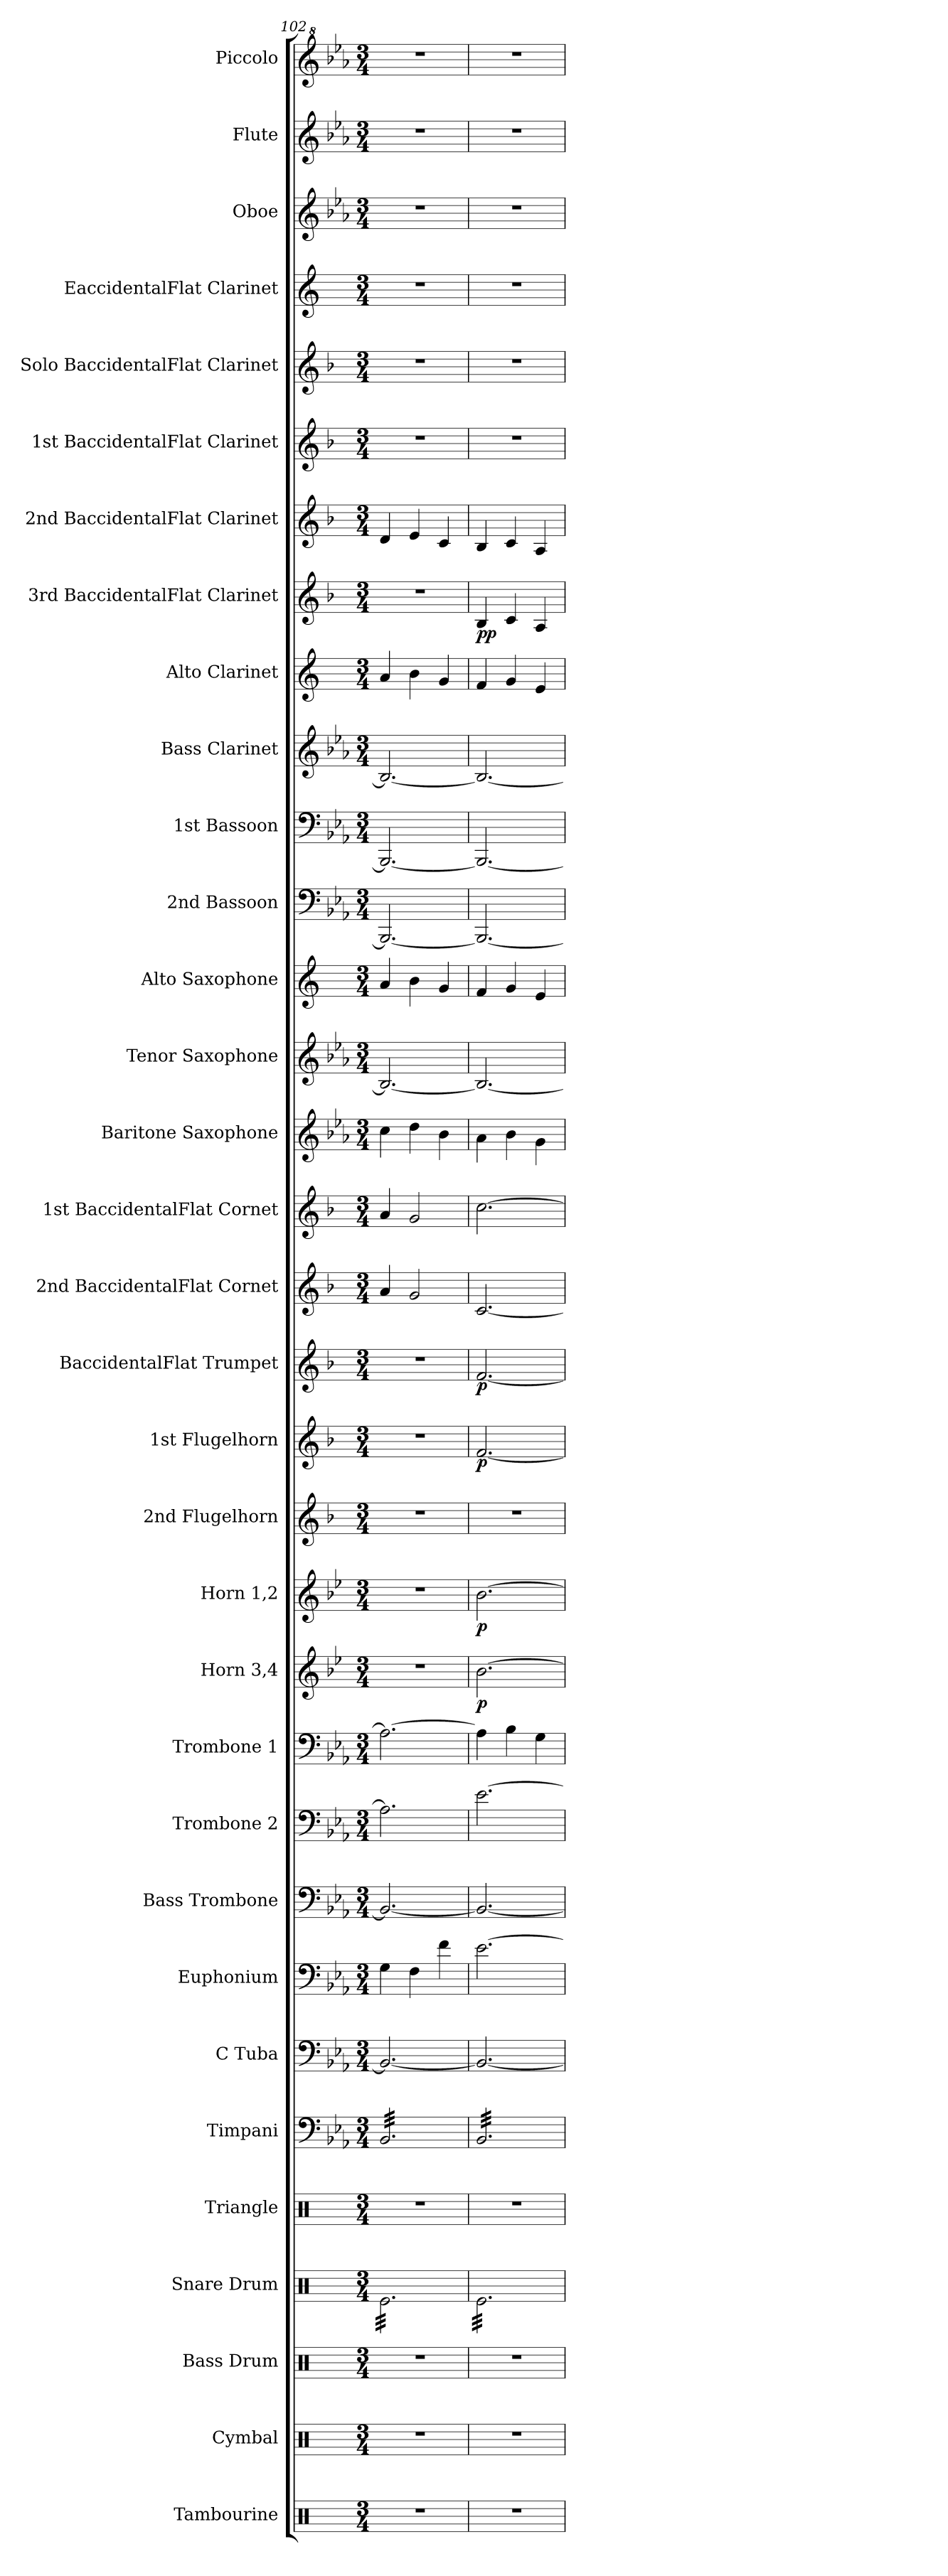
**kern	**kern	**kern	**kern	**kern	**kern	**kern	**kern	**kern	**kern	**kern	**kern	**dynam	**kern	**dynam	**kern	**kern	**dynam	**kern	**dynam	**kern	**kern	**kern	**kern	**kern	**kern	**kern	**kern	**kern	**kern	**dynam	**kern	**kern	**kern	**kern	**kern	**kern	**kern
*part33	*part32	*part31	*part30	*part29	*part28	*part27	*part26	*part25	*part24	*part23	*part22	*part22	*part21	*part21	*part20	*part19	*part19	*part18	*part18	*part17	*part16	*part15	*part14	*part13	*part12	*part11	*part10	*part9	*part8	*part8	*part7	*part6	*part5	*part4	*part3	*part2	*part1
*staff33	*staff32	*staff31	*staff30	*staff29	*staff28	*staff27	*staff26	*staff25	*staff24	*staff23	*staff22	*staff22	*staff21	*staff21	*staff20	*staff19	*staff19	*staff18	*staff18	*staff17	*staff16	*staff15	*staff14	*staff13	*staff12	*staff11	*staff10	*staff9	*staff8	*staff8	*staff7	*staff6	*staff5	*staff4	*staff3	*staff2	*staff1
*I"Tambourine	*I"Cymbal	*I"Bass Drum	*I"Snare Drum	*I"Triangle	*I"Timpani	*I"C Tuba	*I"Euphonium	*I"Bass Trombone	*I"Trombone 2	*I"Trombone 1	*I"Horn 3,4	*	*I"Horn 1,2	*	*I"2nd Flugelhorn	*I"1st Flugelhorn	*	*I"BaccidentalFlat Trumpet	*	*I"2nd BaccidentalFlat Cornet	*I"1st BaccidentalFlat Cornet	*I"Baritone Saxophone	*I"Tenor Saxophone	*I"Alto Saxophone	*I"2nd Bassoon	*I"1st Bassoon	*I"Bass Clarinet	*I"Alto Clarinet	*I"3rd BaccidentalFlat Clarinet	*	*I"2nd BaccidentalFlat Clarinet	*I"1st BaccidentalFlat Clarinet	*I"Solo BaccidentalFlat Clarinet	*I"EaccidentalFlat Clarinet	*I"Oboe	*I"Flute	*I"Piccolo
*I'Tamb.	*I'Cym.	*I'B. Dr.	*I'Sn. Dr.	*I'Trgl.	*I'Timp.	*I'C Tu.	*I'Eu.	*I'B. Trb.	*I'Trb. 2	*I'Trb. 1	*I'Hn. 3,4	*	*I'Hn. 1,2	*	*I'2nd Flghn.	*I'1st Flghn.	*	*I'BaccidentalFlat Tpt.	*	*I'2nd BaccidentalFlat Cnt.	*I'1st BaccidentalFlat Cnt.	*I'Bar. Sax.	*I'T. Sax.	*I'A. Sax.	*I'2nd Bsn.	*I'1st Bsn.	*I'B. Cl.	*I'A. Cl.	*I'3rd BaccidentalFlat Cl.	*	*I'2nd BaccidentalFlat Cl.	*I'1st BaccidentalFlat Cl.	*I'Solo BaccidentalFlat Cl.	*I'EaccidentalFlat Cl.	*I'Ob.	*I'Fl.	*I'Picc.
*clefX	*clefX	*clefX	*clefX	*clefX	*clefF4	*clefF4	*clefF4	*clefF4	*clefF4	*clefF4	*clefG2	*	*clefG2	*	*clefG2	*clefG2	*	*clefG2	*	*clefG2	*clefG2	*clefG2	*clefG2	*clefG2	*clefF4	*clefF4	*clefG2	*clefG2	*clefG2	*	*clefG2	*clefG2	*clefG2	*clefG2	*clefG2	*clefG2	*clefG^2
*	*	*	*	*	*	*	*	*	*	*	*ITrd4c7	*	*ITrd4c7	*	*ITrd1c2	*ITrd1c2	*	*ITrd1c2	*	*ITrd1c2	*ITrd1c2	*ITrd12c21	*ITrd8c14	*ITrd5c9	*	*	*ITrd8c14	*ITrd5c9	*ITrd1c2	*	*ITrd1c2	*ITrd1c2	*ITrd1c2	*ITrd-2c-3	*	*	*ITrd-7c-12
*k[]	*k[]	*k[]	*k[]	*k[]	*k[b-e-a-]	*k[b-e-a-]	*k[b-e-a-]	*k[b-e-a-]	*k[b-e-a-]	*k[b-e-a-]	*k[b-e-a-]	*	*k[b-e-a-]	*	*k[b-e-a-]	*k[b-e-a-]	*	*k[b-e-a-]	*	*k[b-e-a-]	*k[b-e-a-]	*k[b-e-a-]	*k[b-e-a-]	*k[b-e-a-]	*k[b-e-a-]	*k[b-e-a-]	*k[b-e-a-]	*k[b-e-a-]	*k[b-e-a-]	*	*k[b-e-a-]	*k[b-e-a-]	*k[b-e-a-]	*k[b-e-a-]	*k[b-e-a-]	*k[b-e-a-]	*k[b-e-a-]
*M3/4	*M3/4	*M3/4	*M3/4	*M3/4	*M3/4	*M3/4	*M3/4	*M3/4	*M3/4	*M3/4	*M3/4	*	*M3/4	*	*M3/4	*M3/4	*	*M3/4	*	*M3/4	*M3/4	*M3/4	*M3/4	*M3/4	*M3/4	*M3/4	*M3/4	*M3/4	*M3/4	*	*M3/4	*M3/4	*M3/4	*M3/4	*M3/4	*M3/4	*M3/4
=102	=102	=102	=102	=102	=102	=102	=102	=102	=102	=102	=102	=102	=102	=102	=102	=102	=102	=102	=102	=102	=102	=102	=102	=102	=102	=102	=102	=102	=102	=102	=102	=102	=102	=102	=102	=102	=102
*	*	*	*tremolo	*	*	*	*	*	*	*	*	*	*	*	*	*	*	*	*	*	*	*	*	*	*	*	*	*	*	*	*	*	*	*	*	*	*
*	*	*	*	*	*tremolo	*	*	*	*	*	*	*	*	*	*	*	*	*	*	*	*	*	*	*	*	*	*	*	*	*	*	*	*	*	*	*	*
2.r	2.r	2.r	32Re\LLL	2.r	32BB-/LLL	2.BB-/_	4G\	2.BB-/_	2.A-\]	2.A-\_	2.r	.	2.r	.	2.r	2.r	.	2.r	.	4g/	4g/	4c\	2.BB-/_	4c/	2.BBB-/_	2.BBB-/_	2.BB-/_	4c/	2.r	.	4c/	2.r	2.r	2.r	2.r	2.r	2.r
.	.	.	32Re\	.	32BB-/	.	.	.	.	.	.	.	.	.	.	.	.	.	.	.	.	.	.	.	.	.	.	.	.	.	.	.	.	.	.	.	.
.	.	.	32Re\	.	32BB-/	.	.	.	.	.	.	.	.	.	.	.	.	.	.	.	.	.	.	.	.	.	.	.	.	.	.	.	.	.	.	.	.
.	.	.	32Re\	.	32BB-/	.	.	.	.	.	.	.	.	.	.	.	.	.	.	.	.	.	.	.	.	.	.	.	.	.	.	.	.	.	.	.	.
.	.	.	32Re\	.	32BB-/	.	.	.	.	.	.	.	.	.	.	.	.	.	.	.	.	.	.	.	.	.	.	.	.	.	.	.	.	.	.	.	.
.	.	.	32Re\	.	32BB-/	.	.	.	.	.	.	.	.	.	.	.	.	.	.	.	.	.	.	.	.	.	.	.	.	.	.	.	.	.	.	.	.
.	.	.	32Re\	.	32BB-/	.	.	.	.	.	.	.	.	.	.	.	.	.	.	.	.	.	.	.	.	.	.	.	.	.	.	.	.	.	.	.	.
.	.	.	32Re\	.	32BB-/	.	.	.	.	.	.	.	.	.	.	.	.	.	.	.	.	.	.	.	.	.	.	.	.	.	.	.	.	.	.	.	.
.	.	.	32Re\	.	32BB-/	.	4F\	.	.	.	.	.	.	.	.	.	.	.	.	2f/	2f/	4d\	.	4d\	.	.	.	4d\	.	.	4d/	.	.	.	.	.	.
.	.	.	32Re\	.	32BB-/	.	.	.	.	.	.	.	.	.	.	.	.	.	.	.	.	.	.	.	.	.	.	.	.	.	.	.	.	.	.	.	.
.	.	.	32Re\	.	32BB-/	.	.	.	.	.	.	.	.	.	.	.	.	.	.	.	.	.	.	.	.	.	.	.	.	.	.	.	.	.	.	.	.
.	.	.	32Re\	.	32BB-/	.	.	.	.	.	.	.	.	.	.	.	.	.	.	.	.	.	.	.	.	.	.	.	.	.	.	.	.	.	.	.	.
.	.	.	32Re\	.	32BB-/	.	.	.	.	.	.	.	.	.	.	.	.	.	.	.	.	.	.	.	.	.	.	.	.	.	.	.	.	.	.	.	.
.	.	.	32Re\	.	32BB-/	.	.	.	.	.	.	.	.	.	.	.	.	.	.	.	.	.	.	.	.	.	.	.	.	.	.	.	.	.	.	.	.
.	.	.	32Re\	.	32BB-/	.	.	.	.	.	.	.	.	.	.	.	.	.	.	.	.	.	.	.	.	.	.	.	.	.	.	.	.	.	.	.	.
.	.	.	32Re\	.	32BB-/	.	.	.	.	.	.	.	.	.	.	.	.	.	.	.	.	.	.	.	.	.	.	.	.	.	.	.	.	.	.	.	.
.	.	.	32Re\	.	32BB-/	.	4f\	.	.	.	.	.	.	.	.	.	.	.	.	.	.	4B-\	.	4B-/	.	.	.	4B-/	.	.	4B-/	.	.	.	.	.	.
.	.	.	32Re\	.	32BB-/	.	.	.	.	.	.	.	.	.	.	.	.	.	.	.	.	.	.	.	.	.	.	.	.	.	.	.	.	.	.	.	.
.	.	.	32Re\	.	32BB-/	.	.	.	.	.	.	.	.	.	.	.	.	.	.	.	.	.	.	.	.	.	.	.	.	.	.	.	.	.	.	.	.
.	.	.	32Re\	.	32BB-/	.	.	.	.	.	.	.	.	.	.	.	.	.	.	.	.	.	.	.	.	.	.	.	.	.	.	.	.	.	.	.	.
.	.	.	32Re\	.	32BB-/	.	.	.	.	.	.	.	.	.	.	.	.	.	.	.	.	.	.	.	.	.	.	.	.	.	.	.	.	.	.	.	.
.	.	.	32Re\	.	32BB-/	.	.	.	.	.	.	.	.	.	.	.	.	.	.	.	.	.	.	.	.	.	.	.	.	.	.	.	.	.	.	.	.
.	.	.	32Re\	.	32BB-/	.	.	.	.	.	.	.	.	.	.	.	.	.	.	.	.	.	.	.	.	.	.	.	.	.	.	.	.	.	.	.	.
.	.	.	32Re\JJJ	.	32BB-/JJJ	.	.	.	.	.	.	.	.	.	.	.	.	.	.	.	.	.	.	.	.	.	.	.	.	.	.	.	.	.	.	.	.
=103	=103	=103	=103	=103	=103	=103	=103	=103	=103	=103	=103	=103	=103	=103	=103	=103	=103	=103	=103	=103	=103	=103	=103	=103	=103	=103	=103	=103	=103	=103	=103	=103	=103	=103	=103	=103	=103
!	!	!	!	!	!	!	!	!	!	!	!	!LO:DY:b	!	!LO:DY:b	!	!	!LO:DY:b	!	!LO:DY:b	!	!	!	!	!	!	!	!	!	!	!LO:DY:b	!	!	!	!	!	!	!
2.r	2.r	2.r	32Re\LLL	2.r	32BB-/LLL	2.BB-/_	[2.e-\	2.BB-/_	[2.e-\	4A-\]	[2.e-\	p	[2.e-\	p	2.r	[2.e-/	p	[2.e-/	p	[2.B-/	[2.b-\	4A-\	2.BB-/_	4A-/	2.BBB-/_	2.BBB-/_	2.BB-/_	4A-/	4A-/	pp	4A-/	2.r	2.r	2.r	2.r	2.r	2.r
.	.	.	32Re\	.	32BB-/	.	.	.	.	.	.	.	.	.	.	.	.	.	.	.	.	.	.	.	.	.	.	.	.	.	.	.	.	.	.	.	.
.	.	.	32Re\	.	32BB-/	.	.	.	.	.	.	.	.	.	.	.	.	.	.	.	.	.	.	.	.	.	.	.	.	.	.	.	.	.	.	.	.
.	.	.	32Re\	.	32BB-/	.	.	.	.	.	.	.	.	.	.	.	.	.	.	.	.	.	.	.	.	.	.	.	.	.	.	.	.	.	.	.	.
.	.	.	32Re\	.	32BB-/	.	.	.	.	.	.	.	.	.	.	.	.	.	.	.	.	.	.	.	.	.	.	.	.	.	.	.	.	.	.	.	.
.	.	.	32Re\	.	32BB-/	.	.	.	.	.	.	.	.	.	.	.	.	.	.	.	.	.	.	.	.	.	.	.	.	.	.	.	.	.	.	.	.
.	.	.	32Re\	.	32BB-/	.	.	.	.	.	.	.	.	.	.	.	.	.	.	.	.	.	.	.	.	.	.	.	.	.	.	.	.	.	.	.	.
.	.	.	32Re\	.	32BB-/	.	.	.	.	.	.	.	.	.	.	.	.	.	.	.	.	.	.	.	.	.	.	.	.	.	.	.	.	.	.	.	.
.	.	.	32Re\	.	32BB-/	.	.	.	.	4B-\	.	.	.	.	.	.	.	.	.	.	.	4B-\	.	4B-/	.	.	.	4B-/	4B-/	.	4B-/	.	.	.	.	.	.
.	.	.	32Re\	.	32BB-/	.	.	.	.	.	.	.	.	.	.	.	.	.	.	.	.	.	.	.	.	.	.	.	.	.	.	.	.	.	.	.	.
.	.	.	32Re\	.	32BB-/	.	.	.	.	.	.	.	.	.	.	.	.	.	.	.	.	.	.	.	.	.	.	.	.	.	.	.	.	.	.	.	.
.	.	.	32Re\	.	32BB-/	.	.	.	.	.	.	.	.	.	.	.	.	.	.	.	.	.	.	.	.	.	.	.	.	.	.	.	.	.	.	.	.
.	.	.	32Re\	.	32BB-/	.	.	.	.	.	.	.	.	.	.	.	.	.	.	.	.	.	.	.	.	.	.	.	.	.	.	.	.	.	.	.	.
.	.	.	32Re\	.	32BB-/	.	.	.	.	.	.	.	.	.	.	.	.	.	.	.	.	.	.	.	.	.	.	.	.	.	.	.	.	.	.	.	.
.	.	.	32Re\	.	32BB-/	.	.	.	.	.	.	.	.	.	.	.	.	.	.	.	.	.	.	.	.	.	.	.	.	.	.	.	.	.	.	.	.
.	.	.	32Re\	.	32BB-/	.	.	.	.	.	.	.	.	.	.	.	.	.	.	.	.	.	.	.	.	.	.	.	.	.	.	.	.	.	.	.	.
.	.	.	32Re\	.	32BB-/	.	.	.	.	4G\	.	.	.	.	.	.	.	.	.	.	.	4G\	.	4G/	.	.	.	4G/	4G/	.	4G/	.	.	.	.	.	.
.	.	.	32Re\	.	32BB-/	.	.	.	.	.	.	.	.	.	.	.	.	.	.	.	.	.	.	.	.	.	.	.	.	.	.	.	.	.	.	.	.
.	.	.	32Re\	.	32BB-/	.	.	.	.	.	.	.	.	.	.	.	.	.	.	.	.	.	.	.	.	.	.	.	.	.	.	.	.	.	.	.	.
.	.	.	32Re\	.	32BB-/	.	.	.	.	.	.	.	.	.	.	.	.	.	.	.	.	.	.	.	.	.	.	.	.	.	.	.	.	.	.	.	.
.	.	.	32Re\	.	32BB-/	.	.	.	.	.	.	.	.	.	.	.	.	.	.	.	.	.	.	.	.	.	.	.	.	.	.	.	.	.	.	.	.
.	.	.	32Re\	.	32BB-/	.	.	.	.	.	.	.	.	.	.	.	.	.	.	.	.	.	.	.	.	.	.	.	.	.	.	.	.	.	.	.	.
.	.	.	32Re\	.	32BB-/	.	.	.	.	.	.	.	.	.	.	.	.	.	.	.	.	.	.	.	.	.	.	.	.	.	.	.	.	.	.	.	.
.	.	.	32Re\JJJ	.	32BB-/JJJ	.	.	.	.	.	.	.	.	.	.	.	.	.	.	.	.	.	.	.	.	.	.	.	.	.	.	.	.	.	.	.	.
*	*	*	*	*	*Xtremolo	*	*	*	*	*	*	*	*	*	*	*	*	*	*	*	*	*	*	*	*	*	*	*	*	*	*	*	*	*	*	*	*
*	*	*	*Xtremolo	*	*	*	*	*	*	*	*	*	*	*	*	*	*	*	*	*	*	*	*	*	*	*	*	*	*	*	*	*	*	*	*	*	*
=	=	=	=	=	=	=	=	=	=	=	=	=	=	=	=	=	=	=	=	=	=	=	=	=	=	=	=	=	=	=	=	=	=	=	=	=	=
*-	*-	*-	*-	*-	*-	*-	*-	*-	*-	*-	*-	*-	*-	*-	*-	*-	*-	*-	*-	*-	*-	*-	*-	*-	*-	*-	*-	*-	*-	*-	*-	*-	*-	*-	*-	*-	*-
